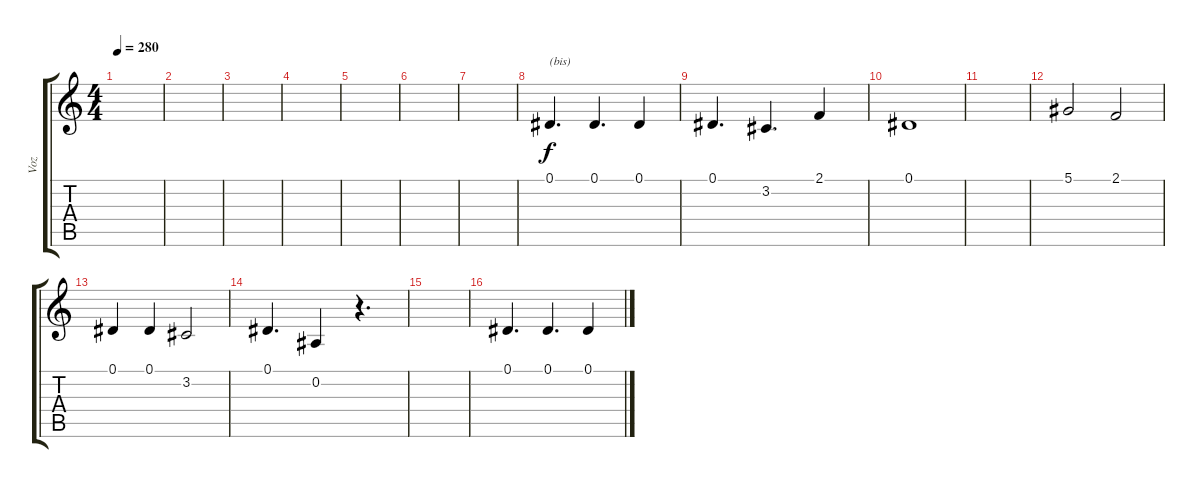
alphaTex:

\track ("Voz" "Voz") {instrument stringensemble1}
\staff {score tabs}
\tuning (Eb4 Bb3 Gb3 Db3 Ab2 Eb2) {hide}
\ts (4 4)
\tempo 280
\clef g2
\ks c
|
|
|
|
|
|
|
0.1.4{d txt "(bis)" volume 16} 0.1.4{d} 0.1.4 |
0.1.4{d} 3.2.4{d} 2.1.4 |
0.1.1 |
|
5.1.2 2.1.2 |
0.1.4 0.1.4 3.2.2 |
0.1.4{d} 0.2.4 r.4{d} |
|
0.1.4{d} 0.1.4{d} 0.1.4
